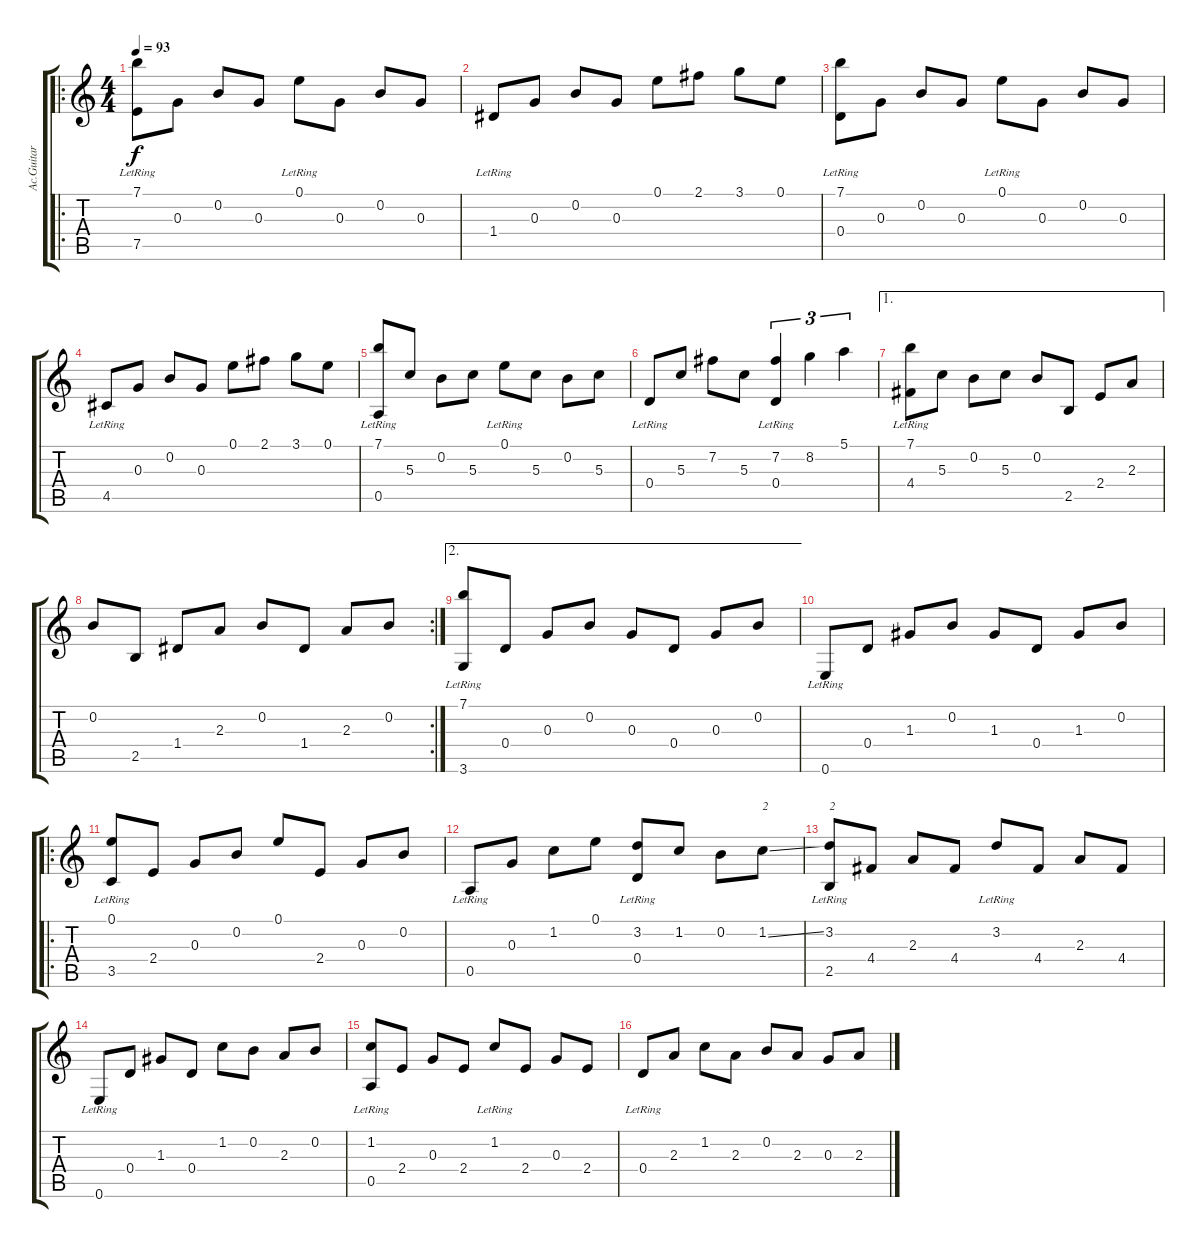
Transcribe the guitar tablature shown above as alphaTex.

\track ("Ac.Guitar" "Ac.Guitar") {instrument acousticguitarnylon}
\staff {score tabs}
\tuning (E4 B3 G3 D3 A2 E2) {hide}
\ro
\ts (4 4)
\tempo 93
\clef g2
\ks c
(7.1{lr} 7.5{lr}).8{dy f instrument acousticguitarnylon} 0.3.8 0.2.8 0.3.8 0.1{lr}.8 0.3.8 0.2.8 0.3.8 |
1.4{lr}.8 0.3.8 0.2.8 0.3.8 0.1.8 2.1.8 3.1.8 0.1.8 |
(7.1{lr} 0.4{lr}).8 0.3.8 0.2.8 0.3.8 0.1{lr}.8 0.3.8 0.2.8 0.3.8 |
4.5{lr}.8 0.3.8 0.2.8 0.3.8 0.1.8 2.1.8 3.1.8 0.1.8 |
(7.1{lr} 0.5{lr}).8 5.3.8 0.2.8 5.3.8 0.1{lr}.8 5.3.8 0.2.8 5.3.8 |
0.4{lr}.8 5.3.8 7.2.8 5.3.8 (7.2 0.4{lr}).4{tu (3 2)} 8.2.4{tu (3 2)} 5.1.4{tu (3 2)} |
\ae 1
(7.1{lr} 4.4{lr}).8 5.3.8 0.2.8 5.3.8 0.2.8 2.5.8 2.4.8 2.3.8 |
\rc 2
0.2.8 2.5.8 1.4.8 2.3.8 0.2.8 1.4.8 2.3.8 0.2.8 |
\ae 2
(7.1{lr} 3.6{lr}).8 0.4.8 0.3.8 0.2.8 0.3.8 0.4.8 0.3.8 0.2.8 |
0.6{lr}.8 0.4.8 1.3.8 0.2.8 1.3.8 0.4.8 1.3.8 0.2.8 |
\ro
(0.1{lr} 3.5{lr}).8 2.4.8 0.3.8 0.2.8 0.1.8 2.4.8 0.3.8 0.2.8 |
0.5{lr}.8 0.3.8 1.2.8 0.1.8 (3.2 0.4{lr}).8 1.2.8 0.2.8 1.2{ss}.8{txt "2"} |
(3.2{lr} 2.5{lr}).8{txt "2"} 4.4.8 2.3.8 4.4.8 3.2{lr}.8 4.4.8 2.3.8 4.4.8 |
0.6{lr}.8 0.4.8 1.3.8 0.4.8 1.2.8 0.2.8 2.3.8 0.2.8 |
(1.2{lr} 0.5{lr}).8 2.4.8 0.3.8 2.4.8 1.2{lr}.8 2.4.8 0.3.8 2.4.8 |
0.4{lr}.8 2.3.8 1.2.8 2.3.8 0.2.8 2.3.8 0.3.8 2.3.8
